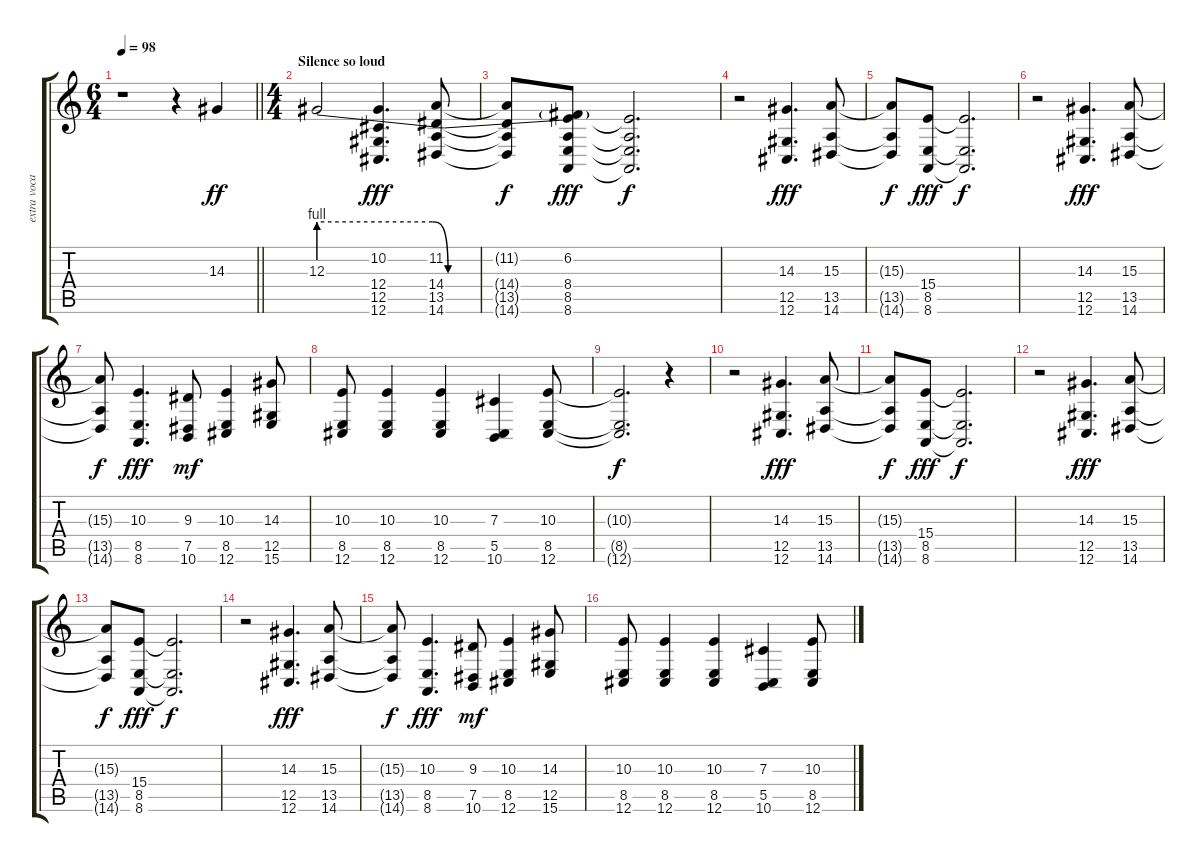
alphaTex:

\track ("extra vocals" "extra voca") {instrument oboe}
\staff {score tabs}
\tuning (Eb4 Bb3 Gb3 Db3 Ab2 Db2) {hide}
\ts (6 4)
\tempo 98
\clef g2
\barLineRight lightlight
\ks c
r.1{dy mf} r.4 14.3.4{dy ff} |
\ts (4 4)
\section ("" "Silence so loud")
12.3{be (custom 0 4 15 4 22 4 25 0 60 0)}.2 (10.2 12.4 12.5 12.6).4{d dy fff} (11.2 14.4 13.5 14.6).8 |
(11.2{t} 14.4{t} 13.5{t} 14.6{t}).8{dy f} (6.2 12.3{t} 8.4 8.5 8.6).8{dy fff} (6.2{t} 8.4{t} 8.5{t} 8.6{t}).2{d dy f} |
r.2 (14.3 12.5 12.6).4{d dy fff} (15.3 13.5 14.6).8 |
(15.3{t} 13.5{t} 14.6{t}).8{dy f} (15.4 8.5 8.6).8{dy fff} (15.4{t} 8.5{t} 8.6{t}).2{d dy f} |
r.2 (14.3 12.5 12.6).4{d dy fff} (15.3 13.5 14.6).8 |
(15.3{t} 13.5{t} 14.6{t}).8{dy f} (10.3 8.5 8.6).4{d dy fff} (9.3 7.5 10.6).8{dy mf} (10.3 8.5 12.6).4 (14.3 12.5 15.6).8 |
(10.3 8.5 12.6).8 (10.3 8.5 12.6).4 (10.3 8.5 12.6).4 (7.3 5.5 10.6).4 (10.3 8.5 12.6).8 |
(10.3{t} 8.5{t} 12.6{t}).2{d dy f} r.4 |
r.2 (14.3 12.5 12.6).4{d dy fff} (15.3 13.5 14.6).8 |
(15.3{t} 13.5{t} 14.6{t}).8{dy f} (15.4 8.5 8.6).8{dy fff} (15.4{t} 8.5{t} 8.6{t}).2{d dy f} |
r.2 (14.3 12.5 12.6).4{d dy fff} (15.3 13.5 14.6).8 |
(15.3{t} 13.5{t} 14.6{t}).8{dy f} (15.4 8.5 8.6).8{dy fff} (15.4{t} 8.5{t} 8.6{t}).2{d dy f} |
r.2 (14.3 12.5 12.6).4{d dy fff} (15.3 13.5 14.6).8 |
(15.3{t} 13.5{t} 14.6{t}).8{dy f} (10.3 8.5 8.6).4{d dy fff} (9.3 7.5 10.6).8{dy mf} (10.3 8.5 12.6).4 (14.3 12.5 15.6).8 |
(10.3 8.5 12.6).8 (10.3 8.5 12.6).4 (10.3 8.5 12.6).4 (7.3 5.5 10.6).4 (10.3 8.5 12.6).8
